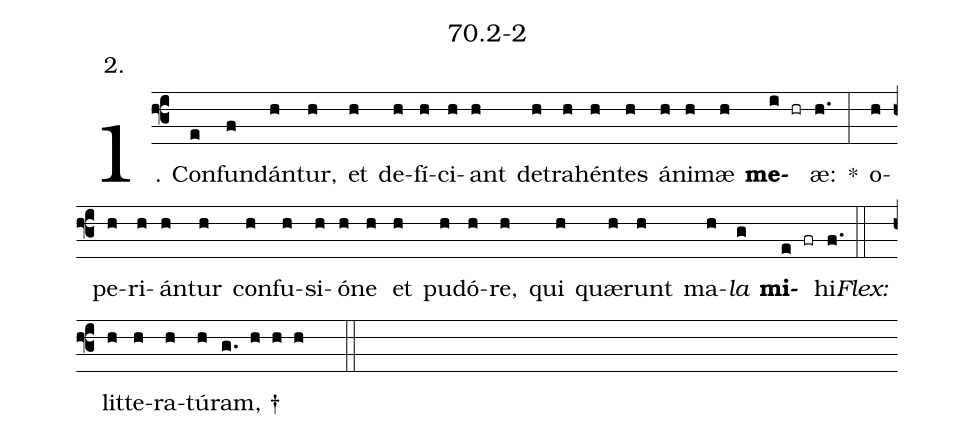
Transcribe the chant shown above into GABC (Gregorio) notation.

name: 70.2-2;
annotation: 2.;
%%
(f3)1. Con(e)fun(f)dán(h)tur,(h) et(h) de(h)fí(h)ci(h)ant(h) de(h)tra(h)hén(h)tes(h) á(h)ni(h)mæ(h) <b>me</b>(i hr)æ:(h.) *(:) o(h)pe(h)ri(h)án(h)tur(h) con(h)fu(h)si(h)ó(h)ne(h) et(h) pu(h)dó(h)re,(h) qui(h) quæ(h)runt(h) ma(h)<i>la</i>(g) <b>mi</b>(e fr)hi.(f.) (::)
<i>Flex:</i>()  lit(h)te(h)ra(h)tú(h)ram, †(g. h h h  ::)
